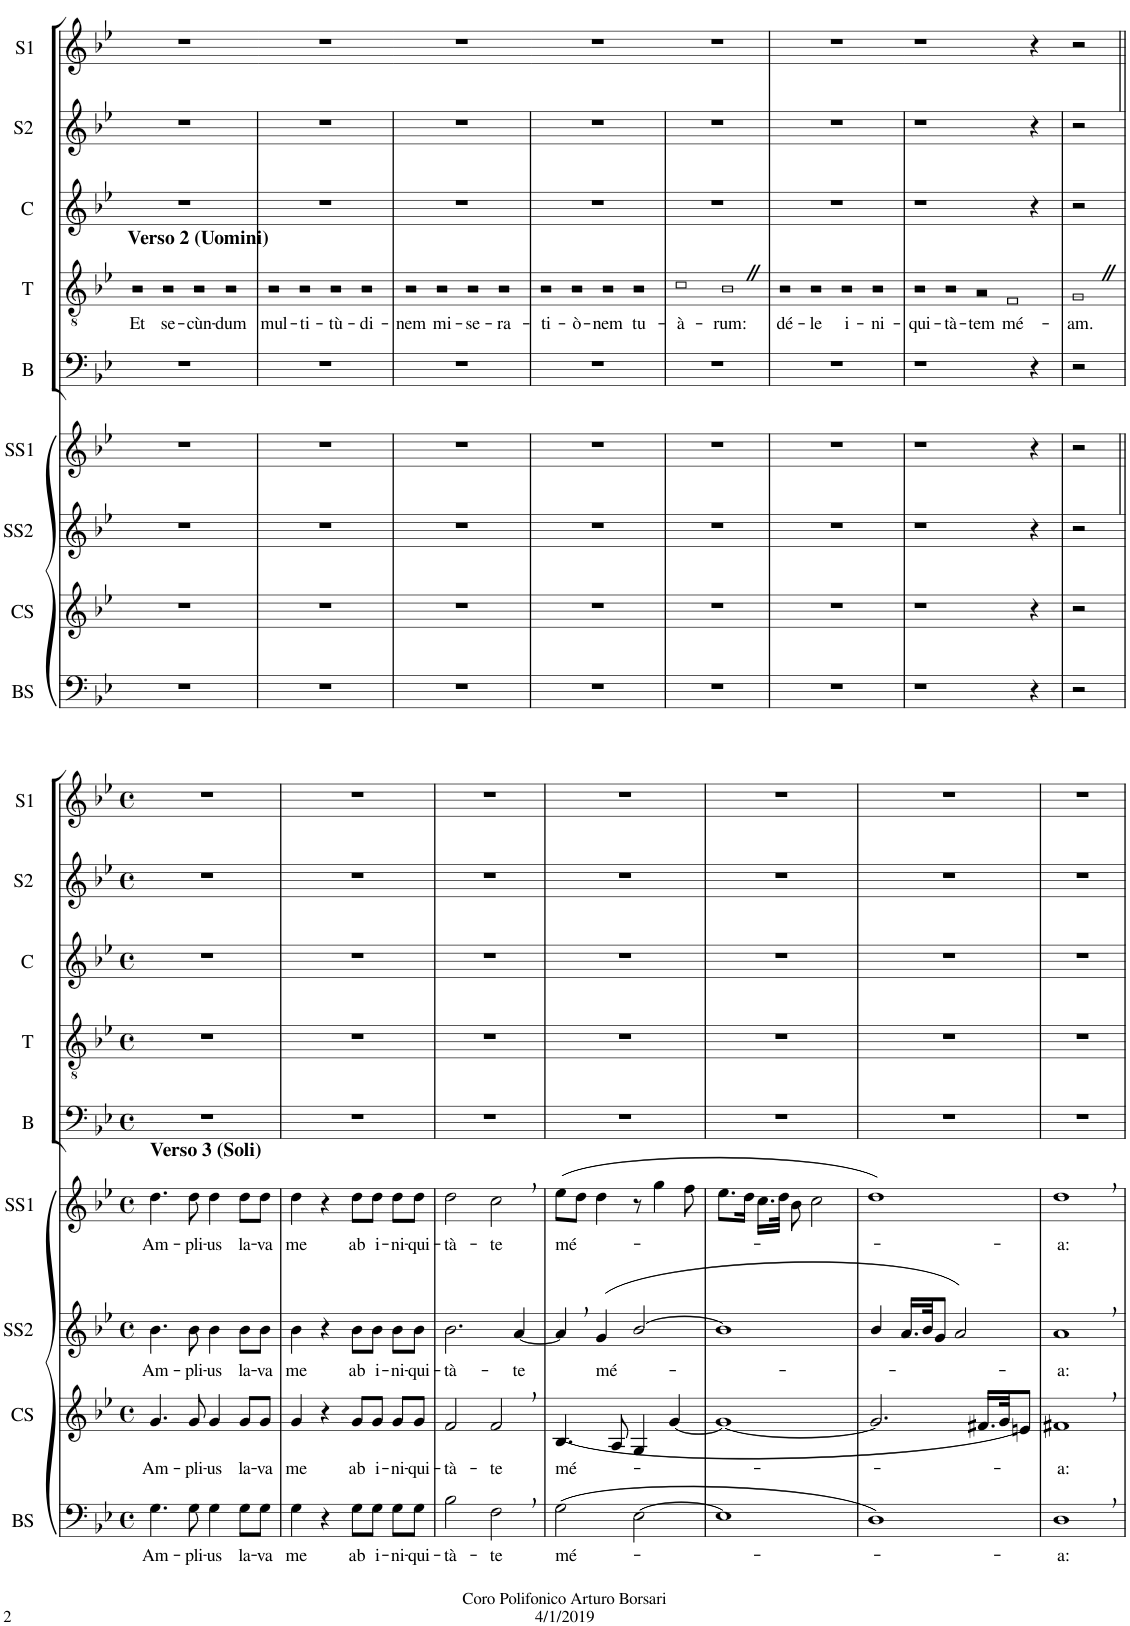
**kern	**text	**kern	**text	**kern	**text	**kern	**text	**kern	**text
*part5	*part5	*part4	*part4	*part3	*part3	*part2	*part2	*part1	*part1
*staff5	*staff5	*staff4	*staff4	*staff3	*staff3	*staff2	*staff2	*staff1	*staff1
*I"BS	*	*I"CS	*	*I"SS2	*	*I"SS1	*	*I"T	*
*I'BS	*	*I'CS	*	*I'SS2	*	*I'SS1	*	*I'T	*
!!LO:PB:g=z
*clefF4	*	*clefG2	*	*clefG2	*	*clefG2	*	*clefGv2	*
*	*	*	*	*Trd1c2	*	*Trd1c2	*	*	*
*k[b-e-]	*	*k[b-e-]	*	*k[b-e-]	*	*k[b-e-]	*	*k[b-e-]	*
*B-:	*	*B-:	*	*B-:	*	*B-:	*	*B-:	*
*M4/4	*	*M4/4	*	*M4/4	*	*M4/4	*	*M4/4	*
*met(c)	*	*met(c)	*	*met(c)	*	*met(c)	*	*met(c)	*
=1	=1	=1	=1	=1	=1	=1	=1	=1	=1
!	!	!	!	!	!	!	!	!LO:TX:a:B:t=Verso 2 (Uomini)	!
!	!	!	!	!	!	!	!	!	!LO:LY:b
1r	.	1r	.	1r	.	1r	.	4B-	Et
!	!	!	!	!	!	!	!	!	!LO:LY:b
.	.	.	.	.	.	.	.	4B-	se-
!	!	!	!	!	!	!	!	!	!LO:LY:b
.	.	.	.	.	.	.	.	4B-	-cùn-
!	!	!	!	!	!	!	!	!	!LO:LY:b
.	.	.	.	.	.	.	.	4B-	-dum
=2-	=2-	=2-	=2-	=2-	=2-	=2-	=2-	=2-	=2-
!	!	!	!	!	!	!	!	!	!LO:LY:b
1r	.	1r	.	1r	.	1r	.	4B-	mul-
!	!	!	!	!	!	!	!	!	!LO:LY:b
.	.	.	.	.	.	.	.	4B-	-ti-
!	!	!	!	!	!	!	!	!	!LO:LY:b
.	.	.	.	.	.	.	.	4B-	-tù-
!	!	!	!	!	!	!	!	!	!LO:LY:b
.	.	.	.	.	.	.	.	4B-	-di-
=3-	=3-	=3-	=3-	=3-	=3-	=3-	=3-	=3-	=3-
!	!	!	!	!	!	!	!	!	!LO:LY:b
1r	.	1r	.	1r	.	1r	.	4B-	-nem
!	!	!	!	!	!	!	!	!	!LO:LY:b
.	.	.	.	.	.	.	.	4B-	mi-
!	!	!	!	!	!	!	!	!	!LO:LY:b
.	.	.	.	.	.	.	.	4B-	-se-
!	!	!	!	!	!	!	!	!	!LO:LY:b
.	.	.	.	.	.	.	.	4B-	-ra-
=4-	=4-	=4-	=4-	=4-	=4-	=4-	=4-	=4-	=4-
!	!	!	!	!	!	!	!	!	!LO:LY:b
1r	.	1r	.	1r	.	1r	.	4B-	-ti-
!	!	!	!	!	!	!	!	!	!LO:LY:b
.	.	.	.	.	.	.	.	4B-	-ò-
!	!	!	!	!	!	!	!	!	!LO:LY:b
.	.	.	.	.	.	.	.	4B-	-nem
!	!	!	!	!	!	!	!	!	!LO:LY:b
.	.	.	.	.	.	.	.	4B-	tu-
=5-	=5-	=5-	=5-	=5-	=5-	=5-	=5-	=5-	=5-
!	!	!	!	!	!	!	!	!	!LO:LY:b
1r	.	1r	.	1r	.	1r	.	2c	-à-
!	!	!	!	!	!	!	!	!	!LO:LY:b
.	.	.	.	.	.	.	.	2B-Z	-rum:
=6	=6	=6	=6	=6	=6	=6	=6	=6	=6
!	!	!	!	!	!	!	!	!	!LO:LY:b
1r	.	1r	.	1r	.	1r	.	4B-	dé-
!	!	!	!	!	!	!	!	!	!LO:LY:b
.	.	.	.	.	.	.	.	4B-	-le
!	!	!	!	!	!	!	!	!	!LO:LY:b
.	.	.	.	.	.	.	.	4B-	i-
!	!	!	!	!	!	!	!	!	!LO:LY:b
.	.	.	.	.	.	.	.	4B-	-ni-
=7-	=7-	=7-	=7-	=7-	=7-	=7-	=7-	=7-	=7-
!	!	!	!	!	!	!	!	!	!LO:LY:b
1r	.	1r	.	1r	.	1r	.	4B-	-qui-
!	!	!	!	!	!	!	!	!	!LO:LY:b
.	.	.	.	.	.	.	.	4B-	-tà-
!	!	!	!	!	!	!	!	!	!LO:LY:b
.	.	.	.	.	.	.	.	4A	-tem
!	!	!	!	!	!	!	!	!	!LO:LY:b
.	.	.	.	.	.	.	.	[4F	mé-
4r	.	4r	.	4r	.	4r	.	4ryy	.
=8-	=8-	=8-	=8-	=8-	=8-	=8-	=8-	=8-	=8-
!	!	!	!	!	!	!	!	!	!LO:LY:b
2r	.	2r	.	2r	.	2r	.	2GZ	-am.
4ryy	.	4ryy	.	4ryy	.	4ryy	.	4F]	.
!!LO:LB:g=z
=1||	=1||	=1||	=1||	=1||	=1||	=1||	=1||	=1||	=1||
*M4/4	*	*M4/4	*	*M4/4	*	*M4/4	*	*M4/4	*
*met(c)	*	*met(c)	*	*met(c)	*	*met(c)	*	*met(c)	*
!	!	!	!	!	!	!LO:TX:a:B:t=Verso 3 (Soli)	!	!	!
!	!LO:LY:b	!	!LO:LY:b	!	!LO:LY:b	!	!LO:LY:b	!	!
4.G\	Am-	4.g/	Am-	4.b-\	Am-	4.dd\	Am-	1r	.
!	!LO:LY:b	!	!LO:LY:b	!	!LO:LY:b	!	!LO:LY:b	!	!
8G\	-pli-	8g/	-pli-	8b-\	-pli-	8dd\	-pli-	.	.
!	!LO:LY:b	!	!LO:LY:b	!	!LO:LY:b	!	!LO:LY:b	!	!
4G\	-us	4g/	-us	4b-\	-us	4dd\	-us	.	.
!	!LO:LY:b	!	!LO:LY:b	!	!LO:LY:b	!	!LO:LY:b	!	!
8G\L	la-	8g/L	la-	8b-\L	la-	8dd\L	la-	.	.
!	!LO:LY:b	!	!LO:LY:b	!	!LO:LY:b	!	!LO:LY:b	!	!
8G\J	-va	8g/J	-va	8b-\J	-va	8dd\J	-va	.	.
=2	=2	=2	=2	=2	=2	=2	=2	=2	=2
!	!LO:LY:b	!	!LO:LY:b	!	!LO:LY:b	!	!LO:LY:b	!	!
4G\	me	4g/	me	4b-\	me	4dd\	me	1r	.
4r	.	4r	.	4r	.	4r	.	.	.
!	!LO:LY:b	!	!LO:LY:b	!	!LO:LY:b	!	!LO:LY:b	!	!
8G\L	ab	8g/L	ab	8b-\L	ab	8dd\L	ab	.	.
!	!LO:LY:b	!	!LO:LY:b	!	!LO:LY:b	!	!LO:LY:b	!	!
8G\J	i-	8g/J	i-	8b-\J	i-	8dd\J	i-	.	.
!	!LO:LY:b	!	!LO:LY:b	!	!LO:LY:b	!	!LO:LY:b	!	!
8G\L	-ni-	8g/L	-ni-	8b-\L	-ni-	8dd\L	-ni-	.	.
!	!LO:LY:b	!	!LO:LY:b	!	!LO:LY:b	!	!LO:LY:b	!	!
8G\J	-qui-	8g/J	-qui-	8b-\J	-qui-	8dd\J	-qui-	.	.
=3	=3	=3	=3	=3	=3	=3	=3	=3	=3
!	!LO:LY:b	!	!LO:LY:b	!	!LO:LY:b	!	!LO:LY:b	!	!
2B-\	-tà-	2f/	-tà-	2.b-\	-tà-	2dd\	-tà-	1r	.
!	!LO:LY:b	!	!LO:LY:b	!	!	!	!LO:LY:b	!	!
2F,\	-te	2f,/	-te	.	.	2cc,\	-te	.	.
!	!	!	!	!	!LO:LY:b	!	!	!	!
.	.	.	.	[4a/	-te	.	.	.	.
=4	=4	=4	=4	=4	=4	=4	=4	=4	=4
!	!LO:LY:b	!	!LO:LY:b	!	!	!	!LO:LY:b	!	!
(2G\	mé-	(4.B-/	mé-	4a,/]	.	(8ee-\L	mé-	1r	.
.	.	.	.	.	.	8dd\J	.	.	.
!	!	!	!	!	!LO:LY:b	!	!	!	!
.	.	.	.	(4g/	mé-	4dd\	.	.	.
.	.	8A/	.	.	.	.	.	.	.
[2E-\	.	4G/	.	[2b-/	.	8r	.	.	.
.	.	.	.	.	.	4gg\	.	.	.
.	.	[4g/	.	.	.	.	.	.	.
.	.	.	.	.	.	8ff\	.	.	.
=5	=5	=5	=5	=5	=5	=5	=5	=5	=5
1E-]	.	1g_	.	1b-]	.	8.ee-\L	.	1r	.
.	.	.	.	.	.	16dd\Jk	.	.	.
.	.	.	.	.	.	16.cc\LL	.	.	.
.	.	.	.	.	.	32dd\JJk	.	.	.
.	.	.	.	.	.	8b-\	.	.	.
.	.	.	.	.	.	2cc\	.	.	.
=6	=6	=6	=6	=6	=6	=6	=6	=6	=6
1D)	.	2.g/]	.	4b-/	.	1dd)	.	1r	.
.	.	.	.	16.a/LL	.	.	.	.	.
.	.	.	.	32b-/JK	.	.	.	.	.
.	.	.	.	8g/J	.	.	.	.	.
.	.	.	.	2a/)	.	.	.	.	.
.	.	16.f#X/LL	.	.	.	.	.	.	.
.	.	32g/JK	.	.	.	.	.	.	.
.	.	8en/J)	.	.	.	.	.	.	.
=7	=7	=7	=7	=7	=7	=7	=7	=7	=7
!	!LO:LY:b	!	!LO:LY:b	!	!LO:LY:b	!	!LO:LY:b	!	!
1D,	-a:	1f#X,	-a:	1a,	-a:	1dd,	-a:	1r	.
=	=	=	=	=	=	=	=	=	=
*-	*-	*-	*-	*-	*-	*-	*-	*-	*-
